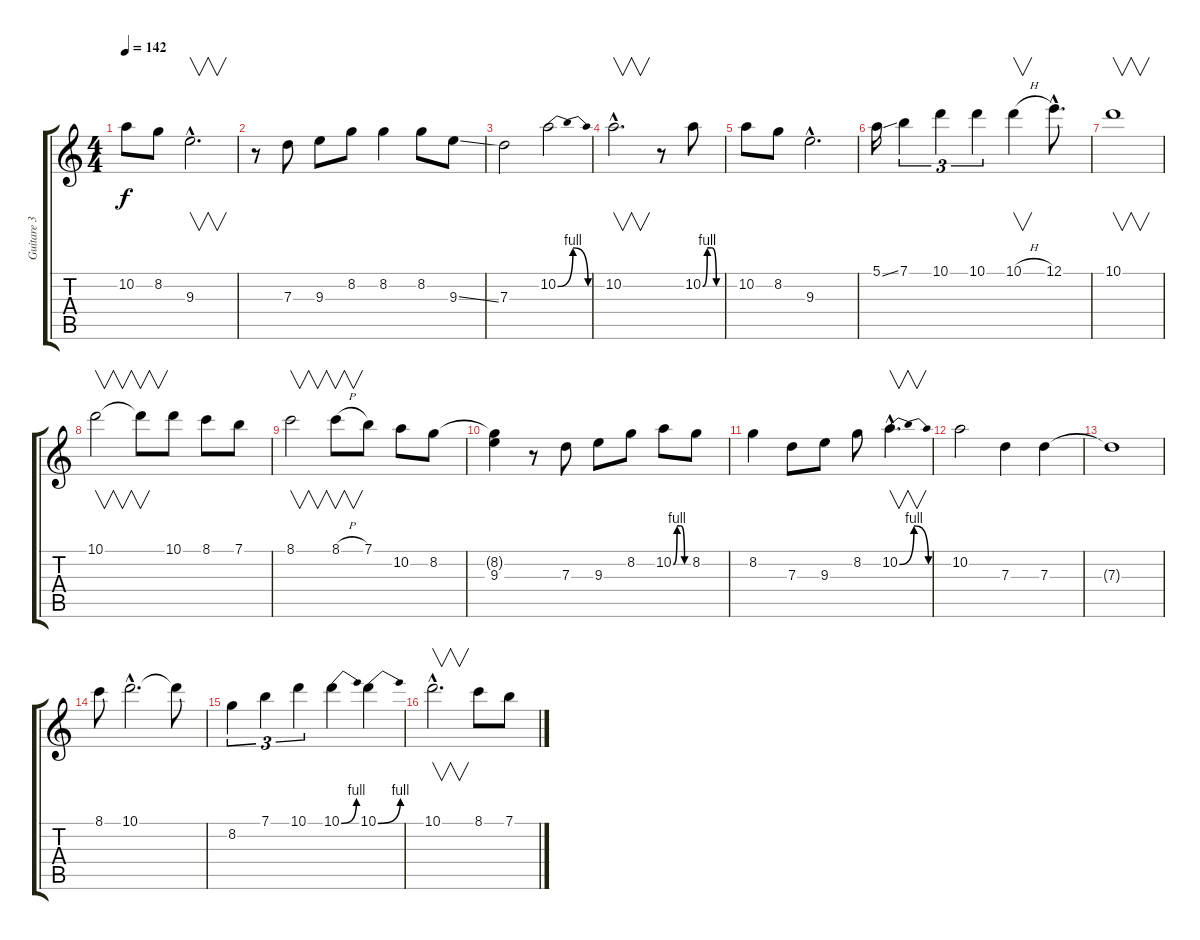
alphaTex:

\track ("Guitare 3" "Guitare 3") {instrument electricguitarjazz}
\staff {score tabs}
\tuning (E4 B3 G3 D3 A2 E2) {hide}
\ts (4 4)
\tempo 142
\clef g2
\ks c
10.2.8{dy f} 8.2.8 9.3{hac}.2{v d} |
r.8 7.3.8 9.3.8 8.2.8 8.2.4 8.2.8 9.3{ss}.8 |
7.3.2 10.2{be (bendrelease 0 0 45 4 45 4 60 0)}.2 |
10.2{hac}.2{v d} r.8 10.2{be (custom 0 0 15 4 30 4 45 0 60 0)}.8 |
10.2.8 8.2.8 9.3{hac}.2{d} |
5.1{ss}.16 7.1.4{tu (3 2)} 10.1.4{tu (3 2)} 10.1.4{tu (3 2)} 10.1{h}.4{v} 12.1{hac}.8{d} |
10.1.1{v} |
10.1.2{v} 10.1{t}.8{v} 10.1.8 8.1.8 7.1.8 |
8.1.2{v} 8.1{h}.8{v} 7.1.8 10.2.8 8.2.8 |
(8.2{t} 9.3).4 r.8 7.3.8 9.3.8 8.2.8 10.2{be (custom 0 0 15 4 30 4 45 0 60 0)}.8 8.2.8 |
8.2.4 7.3.8 9.3.8 8.2.8 10.2{be (bendrelease 0 0 45 4 45 4 60 0) hac}.4{v d} |
10.2.2 7.3.4 7.3.4 |
7.3{t}.1 |
8.1.8 10.1{hac}.2{d} 10.1{t}.8 |
8.2.4{tu (3 2) volume 16 instrument distortionguitar} 7.1.4{tu (3 2)} 10.1.4{tu (3 2)} 10.1{be (bend 0 0 60 4)}.4 10.1{be (bend 0 0 60 4)}.4 |
10.1{hac}.2{v d} 8.1.8 7.1.8
